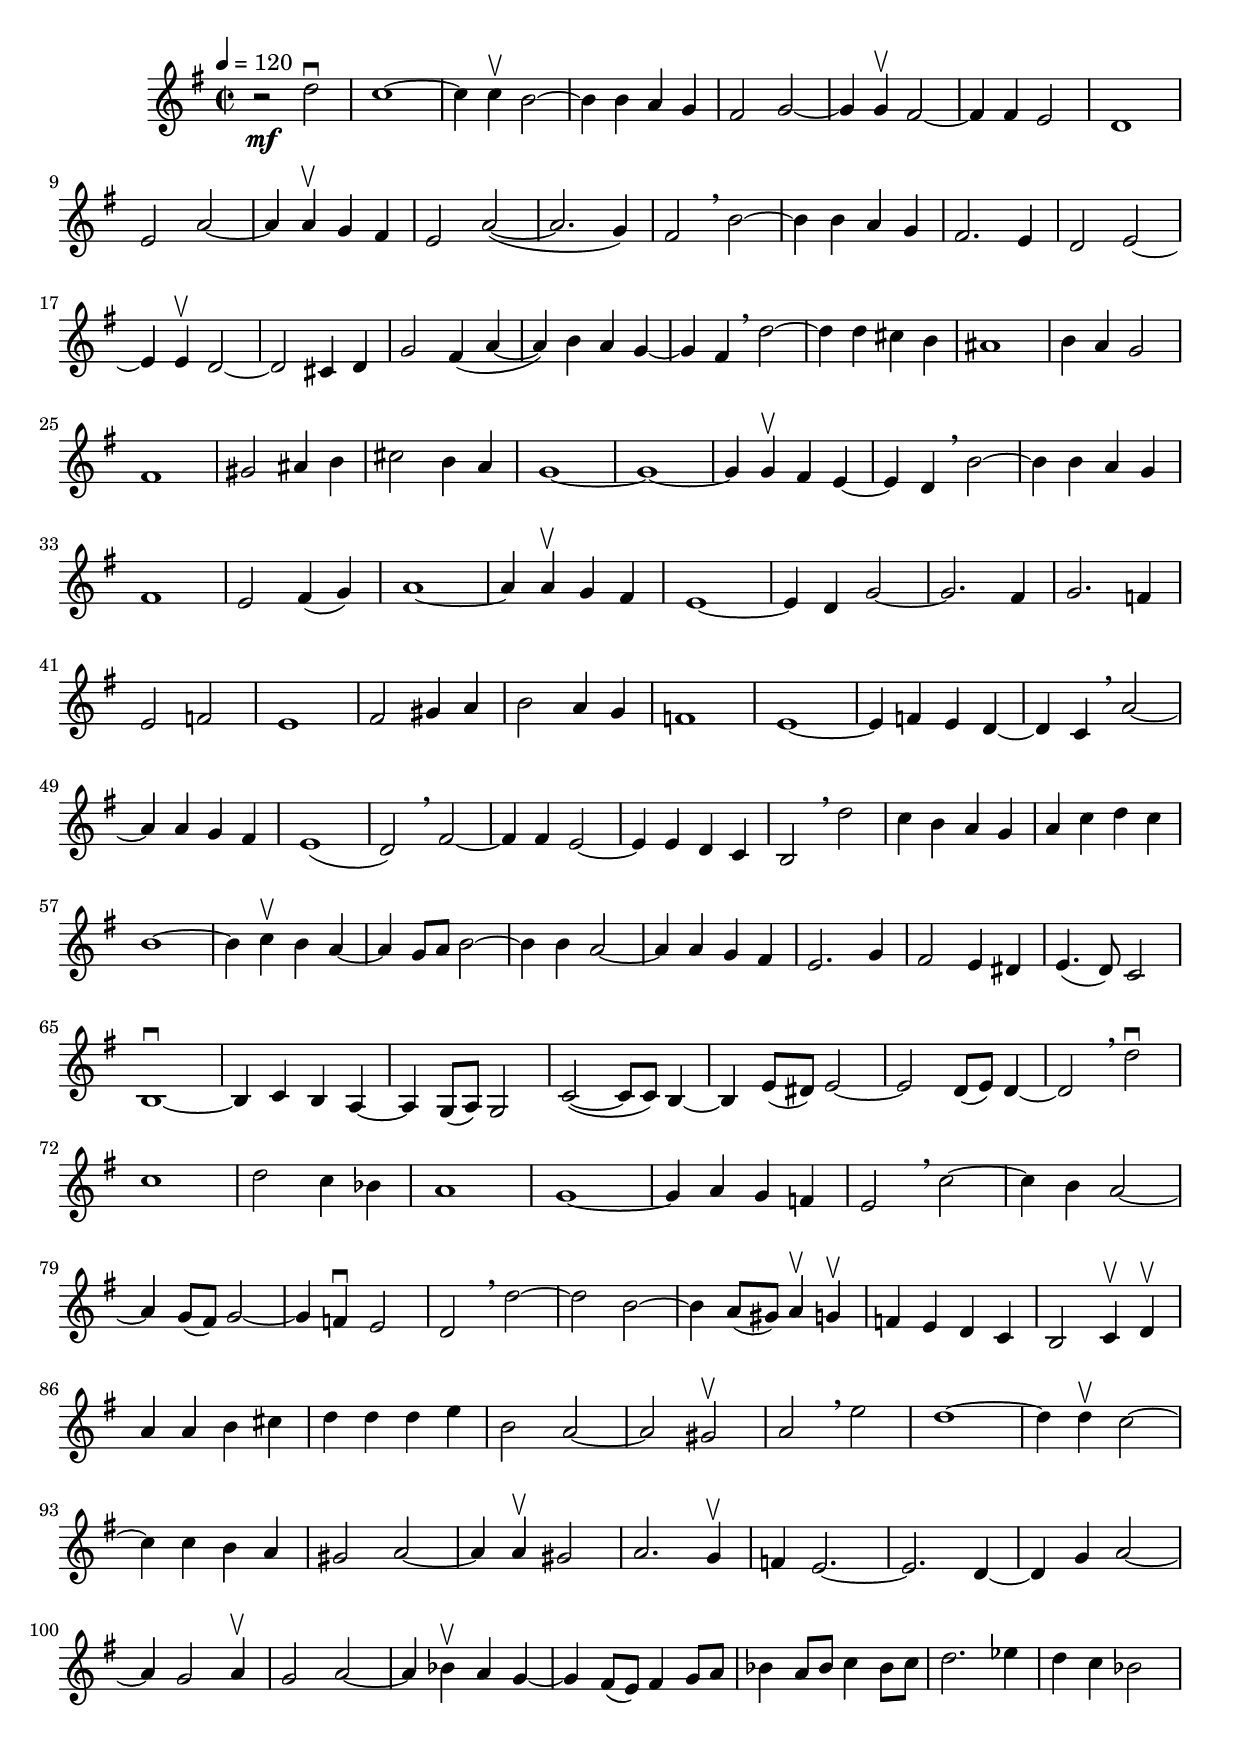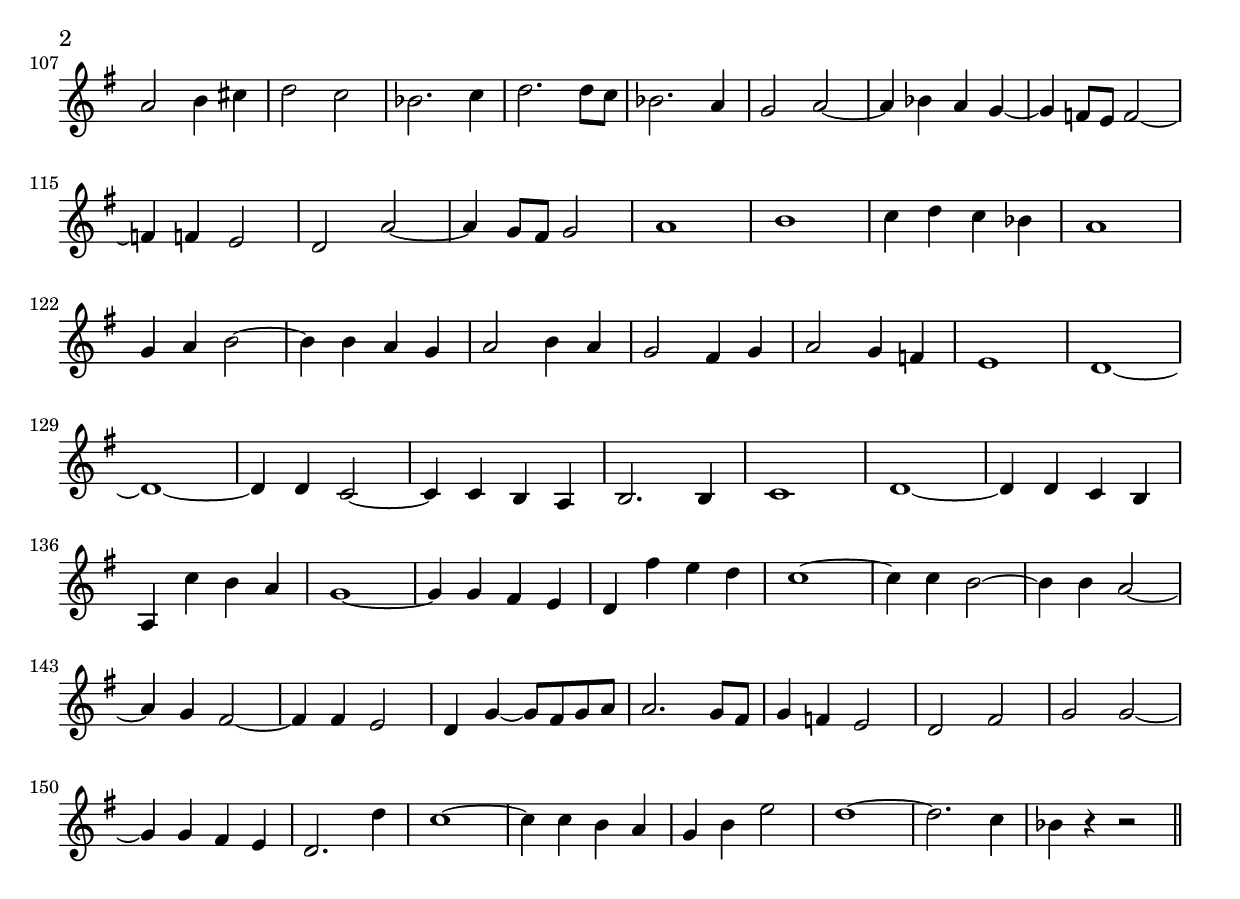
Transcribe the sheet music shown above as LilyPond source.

\version "2.22.1"
\version "2.22.1"

% all slurs mine

vtwo = \relative d'' {
  % page 1
  r2\mf d\downbow | c1~ | 4 c\upbow b2~ | 4 b a g | fis2 g~ | 4 g\upbow fis2~ | 4 fis e2 | d1 | \break
  e2 a~ | 4 a\upbow g fis | e2 a(~ | 2. g4) | fis2\breathe b2~ | 4 b  a g | fis2. e4 | d2 e~ | \break
  4 e\upbow d2~ | 2 cis4 d | g2 fis4( a~ | 4) b a g~ | 4 fis\breathe d'2~ | 4 d cis b | ais1 | b4 a g2 | \break
  fis1 | gis2 ais4 b | cis2 b4 a | g1~ | 1~ | 4 g\upbow fis e~ | e d\breathe b'2~ | 4 b a g | \break
  fis1 | e2 fis4( g) | a1~ | 4 a\upbow g fis | e1~ | 4 d g2~ | 2. fis4 | g2. f4 | \break

  % page 2
  e2 f | e1 | fis2 gis4 a | b2 a4 g | f1 | e~ | 4 f e d~ | 4 c\breathe a'2~ | \break
  4 a g fis | e1( | d2)\breathe fis~ | 4 fis e2~ | 4 e d c | b2\breathe d' | c4 b a g | a c d c | \break
  b1~ | 4 c\upbow b a~ | 4 g8 a b2~ | 4 b a2~ | 4 a g fis | e2. g4 | fis2 e4 dis | e4.( d8) c2 | \break
  % NEXT LINE BAR 4: should be g8 fis g2 but out of range; adjusted to fit.
  b1~\downbow | 4 c b a~ | 4 g8( a) g2 | c~( 8 c) b4~ | 4 e8( dis) e2~ | 2 d8( e) d4~ | 2\breathe d'\downbow | \break
  c1 | d2 c4 bes | a1 | g~ | 4 a g f | e2\breathe c'~ | 4 b a2~ | \break

  % page 3
  4 g8( fis) g2~ | 4 f\downbow e2 | d\breathe d'~ | 2 b~ | 4 a8( gis) a4\upbow g\upbow | f e d c | b2 c4\upbow d\upbow | \break
  a' a b cis | d d d e | b2 a~ | 2 gis\upbow | a\breathe e' | d1~ | 4 d\upbow c2~ | \break
  4 c b a | gis2 a~ | 4 a\upbow gis2 | a2. g4\upbow | f e2.~ | 2. d4~ | 4 g a2~ | \break
  4 g2 a4\upbow | g2 a~ | 4 bes\upbow a g~ | 4 fis8( e) fis4 g8 a | bes4 a8 bes c4 bes8 c | d2. ees4 | d c bes2 | \break
  a b4 cis | d2 c | bes2. c4 | d2. d8 c | bes2. a4 | g2 a~ | 4 bes a g~ | 4 f8 e f2~ | \break

  % page 4
  4 f e2 | d a'~ | 4 g8 fis g2 | a1 | b | c4 d c bes | a1 | \break
  g4 a b2~ | 4 b a g | a2 b4 a | g2 fis4 g | a2 g4 f | e1 | d1~ | \break
  1~ | 4 d c2~ | 4 c b a | b2. b4 | c1 | d1~ | 4 d c b | \break
  a c' b a | g1~ | 4 g fis e | d fis' e d | c1~ | 4 c b2~ | 4 b a2~ | \break
  4 g fis2~ | 4 fis e2 | d4 g~ 8 fis g a | a2. g8 fis | g4 f e2 | d fis | g g~ | \break

  % page 5
  4 g fis e | d2. d'4 | c1~ | 4 c b a | g b e2 | d1~ | 2. c4 | bes r4 r2 \bar "||"

}


\score {
  \new Staff \with {midiInstrument = "violin"} {
    \tempo 4=120
    \clef "treble"
    \time 2/2
    \key g \major
    \new Voice = "vtwo" { \vtwo }
  }

  \layout {}
  \midi {}
}
